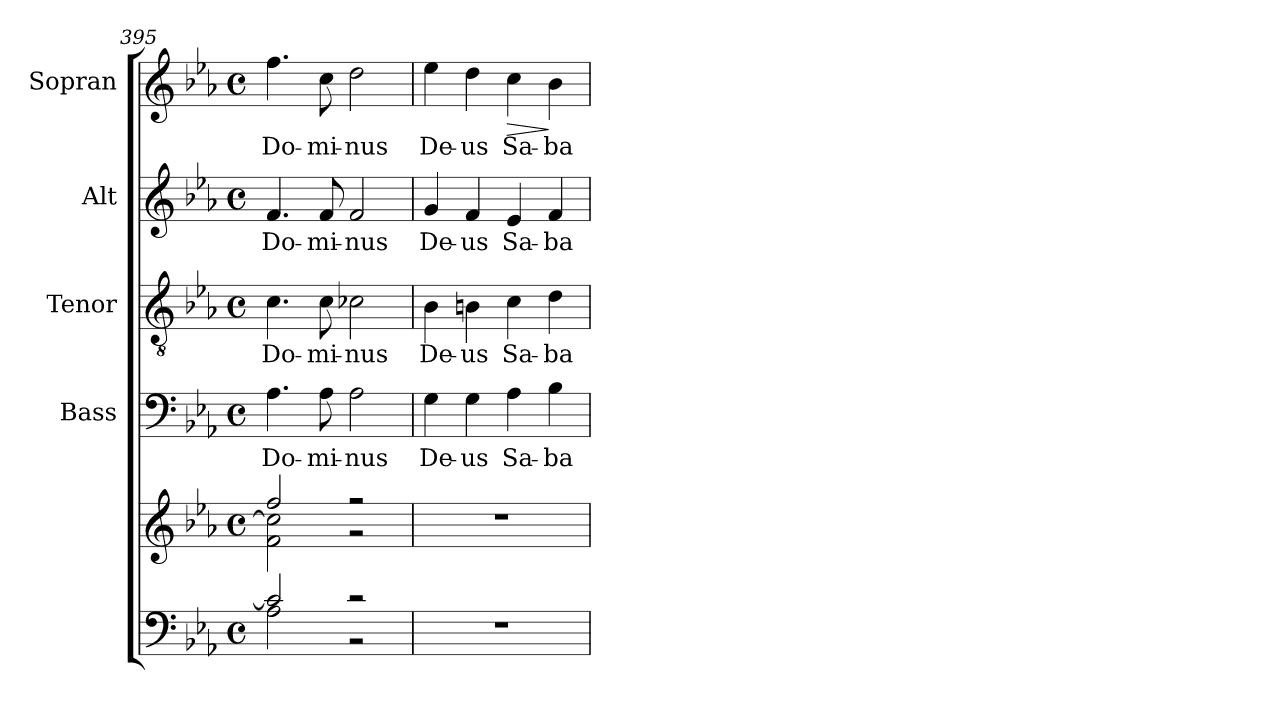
**kern	**kern	**kern	**text	**kern	**text	**kern	**text	**kern	**text	**dynam
*part5	*part5	*part4	*part4	*part3	*part3	*part2	*part2	*part1	*part1	*part1
*staff6	*staff5	*staff4	*staff4	*staff3	*staff3	*staff2	*staff2	*staff1	*staff1	*staff1
*	*	*I"Bass	*	*I"Tenor	*	*I"Alt	*	*I"Sopran	*	*
*	*	*I'B.	*	*I'T.	*	*I'A.	*	*I'S.	*	*
*clefF4	*clefG2	*clefF4	*	*clefGv2	*	*clefG2	*	*clefG2	*	*
*k[b-e-a-]	*k[b-e-a-]	*k[b-e-a-]	*	*k[b-e-a-]	*	*k[b-e-a-]	*	*k[b-e-a-]	*	*
*E-:	*E-:	*E-:	*	*E-:	*	*E-:	*	*E-:	*	*
*M4/4	*M4/4	*M4/4	*	*M4/4	*	*M4/4	*	*M4/4	*	*
*met(c)	*met(c)	*met(c)	*	*met(c)	*	*met(c)	*	*met(c)	*	*
=395	=395	=395	=395	=395	=395	=395	=395	=395	=395	=395
*^	*^	*	*	*	*	*	*	*	*	*
!	!	!	!	!	!LO:LY:b	!	!LO:LY:b	!	!LO:LY:b	!	!LO:LY:b	!
2c/]	2A-\	2ff/	2f\ 2cc\]	4.A-\	Do-	4.c\	Do-	4.f/	Do-	4.ff\	Do-	.
!	!	!	!	!	!LO:LY:b	!	!LO:LY:b	!	!LO:LY:b	!	!LO:LY:b	!
.	.	.	.	8A-\	-mi-	8c\	-mi-	8f/	-mi-	8cc\	-mi-	.
!	!	!	!	!	!LO:LY:b	!	!LO:LY:b	!	!LO:LY:b	!	!LO:LY:b	!
2r	2r	2r	2r	2A-\	-nus	2c-X\	-nus	2f/	-nus	2dd\	-nus	.
=396	=396	=396	=396	=396	=396	=396	=396	=396	=396	=396	=396	=396
!	!	!	!	!	!LO:LY:b	!	!LO:LY:b	!	!LO:LY:b	!	!LO:LY:b	!
*v	*v	*	*	*	*	*	*	*	*	*	*	*
*	*v	*v	*	*	*	*	*	*	*	*	*
1r	1r	4G\	De-	4B-\	De-	4g/	De-	4ee-\	De-	.
!	!	!	!LO:LY:b	!	!LO:LY:b	!	!LO:LY:b	!	!LO:LY:b	!
.	.	4G\	-us	4Bn\	-us	4f/	-us	4dd\	-us	.
!	!	!	!LO:LY:b	!	!LO:LY:b	!	!LO:LY:b	!	!LO:LY:b	!LO:HP:b
.	.	4A-\	Sa-	4c\	Sa-	4e-/	Sa-	4cc\	Sa-	>
!	!	!	!LO:LY:b	!	!LO:LY:b	!	!LO:LY:b	!	!LO:LY:b	!
.	.	4B-\	-ba-	4d\	-ba-	4f/	-ba-	4b-\	-ba-	]
=	=	=	=	=	=	=	=	=	=	=
*-	*-	*-	*-	*-	*-	*-	*-	*-	*-	*-
